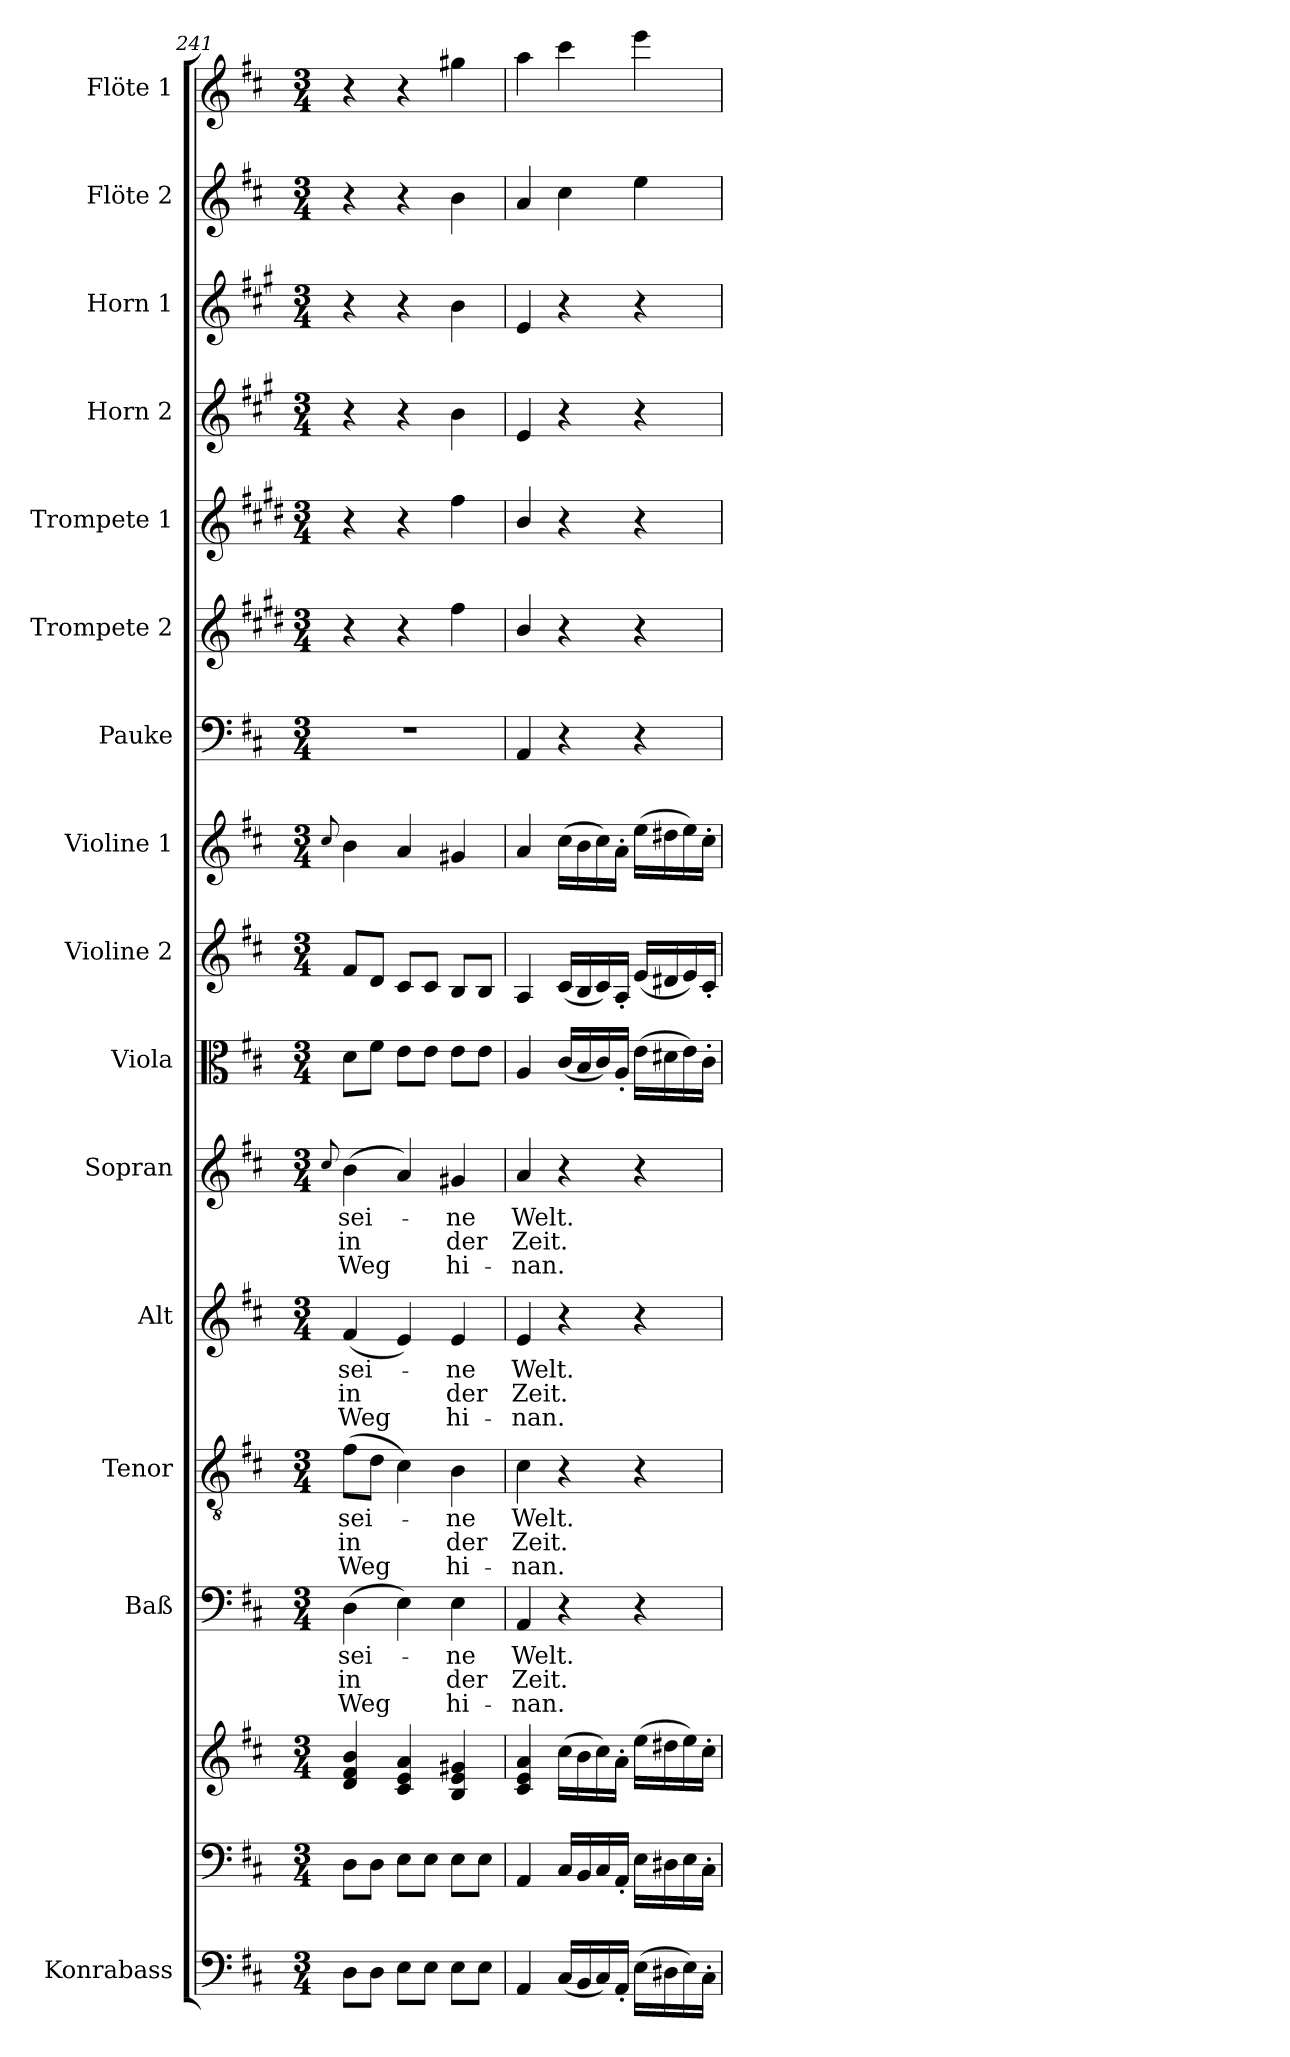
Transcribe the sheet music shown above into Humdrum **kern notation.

**kern	**kern	**kern	**kern	**text	**text	**text	**kern	**text	**text	**text	**kern	**text	**text	**text	**kern	**text	**text	**text	**kern	**kern	**kern	**kern	**kern	**kern	**kern	**kern	**kern	**kern
*part16	*part15	*part15	*part14	*part14	*part14	*part14	*part13	*part13	*part13	*part13	*part12	*part12	*part12	*part12	*part11	*part11	*part11	*part11	*part10	*part9	*part8	*part7	*part6	*part5	*part4	*part3	*part2	*part1
*staff17	*staff16	*staff15	*staff14	*staff14	*staff14	*staff14	*staff13	*staff13	*staff13	*staff13	*staff12	*staff12	*staff12	*staff12	*staff11	*staff11	*staff11	*staff11	*staff10	*staff9	*staff8	*staff7	*staff6	*staff5	*staff4	*staff3	*staff2	*staff1
*I"Konrabass	*	*	*I"Baß	*	*	*	*I"Tenor	*	*	*	*I"Alt	*	*	*	*I"Sopran	*	*	*	*I"Viola	*I"Violine 2	*I"Violine 1	*I"Pauke	*I"Trompete 2	*I"Trompete 1	*I"Horn 2	*I"Horn 1	*I"Flöte 2	*I"Flöte 1
*I'Kb.	*	*	*I'Baß	*	*	*	*I'Ten	*	*	*	*I'Alt	*	*	*	*I'Sop	*	*	*	*I'Vla.	*I'Vln. 2	*I'Vln. 1	*I'Pk.	*I'Trp. 2	*I'Trp. 1	*I'Hrn. 2	*I'Hrn. 1	*I'Fl. 2	*I'Fl. 1
!!LO:PB:g=z
*clefF4	*clefF4	*clefG2	*clefF4	*	*	*	*clefGv2	*	*	*	*clefG2	*	*	*	*clefG2	*	*	*	*clefC3	*clefG2	*clefG2	*clefF4	*clefG2	*clefG2	*clefG2	*clefG2	*clefG2	*clefG2
*ITrd7c12	*	*	*	*	*	*	*	*	*	*	*	*	*	*	*	*	*	*	*	*	*	*	*ITrd1c2	*ITrd1c2	*ITrd4c7	*ITrd4c7	*	*
*k[f#c#]	*k[f#c#]	*k[f#c#]	*k[f#c#]	*	*	*	*k[f#c#]	*	*	*	*k[f#c#]	*	*	*	*k[f#c#]	*	*	*	*k[f#c#]	*k[f#c#]	*k[f#c#]	*k[f#c#]	*k[f#c#]	*k[f#c#]	*k[f#c#]	*k[f#c#]	*k[f#c#]	*k[f#c#]
*D:	*D:	*D:	*D:	*	*	*	*D:	*	*	*	*D:	*	*	*	*D:	*	*	*	*D:	*D:	*D:	*D:	*D:	*D:	*D:	*D:	*D:	*D:
*M3/4	*M3/4	*M3/4	*M3/4	*	*	*	*M3/4	*	*	*	*M3/4	*	*	*	*M3/4	*	*	*	*M3/4	*M3/4	*M3/4	*M3/4	*M3/4	*M3/4	*M3/4	*M3/4	*M3/4	*M3/4
=241	=241	=241	=241	=241	=241	=241	=241	=241	=241	=241	=241	=241	=241	=241	=241	=241	=241	=241	=241	=241	=241	=241	=241	=241	=241	=241	=241	=241
.	.	.	.	.	.	.	.	.	.	.	.	.	.	.	8qqcc#/	.	.	.	.	.	8qqcc#/	.	.	.	.	.	.	.
!	!	!	!	!LO:LY:b	!LO:LY:b	!LO:LY:b	!	!LO:LY:b	!LO:LY:b	!LO:LY:b	!	!LO:LY:b	!LO:LY:b	!LO:LY:b	!	!LO:LY:b	!LO:LY:b	!LO:LY:b	!	!	!	!	!	!	!	!	!	!
8DD\L	8D\L	4d/ 4f#/ 4b/	(>4D\	sei-	in	Weg	(>8f#\L	sei-	in	Weg	(<4f#/	sei-	in	Weg	(>4b\	sei-	in	Weg	8d\L	8f#/L	4b\	2.r	4r	4r	4r	4r	4r	4r
8DD\J	8D\J	.	.	.	.	.	8d\J	.	.	.	.	.	.	.	.	.	.	.	8f#\J	8d/J	.	.	.	.	.	.	.	.
8EE\L	8E\L	4c#/ 4e/ 4a/	4E\)	.	.	.	4c#\)	.	.	.	4e/)	.	.	.	4a/)	.	.	.	8e\L	8c#/L	4a/	.	4r	4r	4r	4r	4r	4r
8EE\J	8E\J	.	.	.	.	.	.	.	.	.	.	.	.	.	.	.	.	.	8e\J	8c#/J	.	.	.	.	.	.	.	.
!	!	!	!	!LO:LY:b	!LO:LY:b	!LO:LY:b	!	!LO:LY:b	!LO:LY:b	!LO:LY:b	!	!LO:LY:b	!LO:LY:b	!LO:LY:b	!	!LO:LY:b	!LO:LY:b	!LO:LY:b	!	!	!	!	!	!	!	!	!	!
8EE\L	8E\L	4B/ 4e/ 4g#X/	4E\	-ne	der	hi-	4B\	-ne	der	hi-	4e/	-ne	der	hi-	4g#X/	-ne	der	hi-	8e\L	8B/L	4g#X/	.	4ee\	4ee\	4e\	4e\	4b\	4gg#X\
8EE\J	8E\J	.	.	.	.	.	.	.	.	.	.	.	.	.	.	.	.	.	8e\J	8B/J	.	.	.	.	.	.	.	.
=242	=242	=242	=242	=242	=242	=242	=242	=242	=242	=242	=242	=242	=242	=242	=242	=242	=242	=242	=242	=242	=242	=242	=242	=242	=242	=242	=242	=242
!	!	!	!	!LO:LY:b	!LO:LY:b	!LO:LY:b	!	!LO:LY:b	!LO:LY:b	!LO:LY:b	!	!LO:LY:b	!LO:LY:b	!LO:LY:b	!	!LO:LY:b	!LO:LY:b	!LO:LY:b	!	!	!	!	!	!	!	!	!	!
4AAA/	4AA/	4c#/ 4e/ 4a/	4AA/	Welt.	Zeit.	-nan.	4c#\	Welt.	Zeit.	-nan.	4e/	Welt.	Zeit.	-nan.	4a/	Welt.	Zeit.	-nan.	4A/	4A/	4a/	4AA/	4a/	4a/	4A/	4A/	4a/	4aa\
(<16CC#/LL	16C#/LL	(>16cc#\LL	4r	.	.	.	4r	.	.	.	4r	.	.	.	4r	.	.	.	(<16c#/LL	(<16c#/LL	(>16cc#\LL	4r	4r	4r	4r	4r	4cc#\	4ccc#\
16BBB/	16BB/	16b\	.	.	.	.	.	.	.	.	.	.	.	.	.	.	.	.	16B/	16B/	16b\	.	.	.	.	.	.	.
16CC#/)	16C#/	16cc#\)	.	.	.	.	.	.	.	.	.	.	.	.	.	.	.	.	16c#/)	16c#/)	16cc#\)	.	.	.	.	.	.	.
16AAA'</JJ	16AA'</JJ	16a'>\JJ	.	.	.	.	.	.	.	.	.	.	.	.	.	.	.	.	16A'</JJ	16A'</JJ	16a'>\JJ	.	.	.	.	.	.	.
(>16EE\LL	16E\LL	(>16ee\LL	4r	.	.	.	4r	.	.	.	4r	.	.	.	4r	.	.	.	(>16e\LL	(<16e/LL	(>16ee\LL	4r	4r	4r	4r	4r	4ee\	4eee\
16DD#X\	16D#X\	16dd#X\	.	.	.	.	.	.	.	.	.	.	.	.	.	.	.	.	16d#X\	16d#X/	16dd#X\	.	.	.	.	.	.	.
16EE\)	16E\	16ee\)	.	.	.	.	.	.	.	.	.	.	.	.	.	.	.	.	16e\)	16e/)	16ee\)	.	.	.	.	.	.	.
16CC#'>\JJ	16C#'>\JJ	16cc#'>\JJ	.	.	.	.	.	.	.	.	.	.	.	.	.	.	.	.	16c#'>\JJ	16c#'</JJ	16cc#'>\JJ	.	.	.	.	.	.	.
=	=	=	=	=	=	=	=	=	=	=	=	=	=	=	=	=	=	=	=	=	=	=	=	=	=	=	=	=
*-	*-	*-	*-	*-	*-	*-	*-	*-	*-	*-	*-	*-	*-	*-	*-	*-	*-	*-	*-	*-	*-	*-	*-	*-	*-	*-	*-	*-
